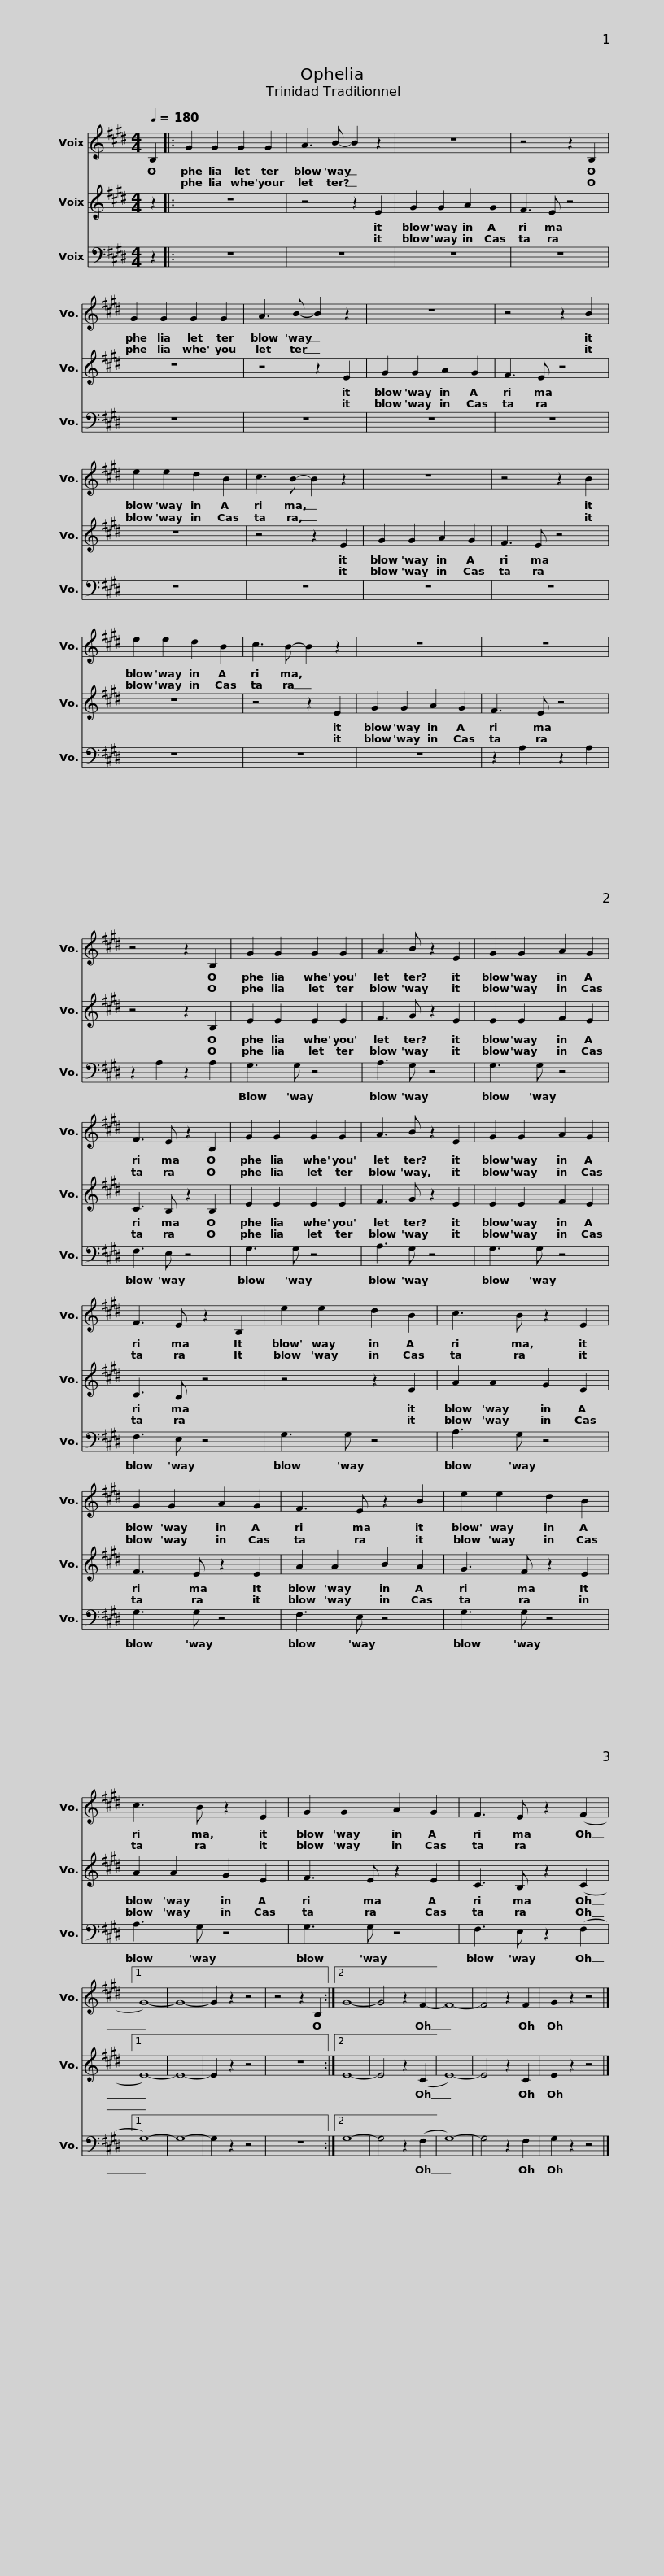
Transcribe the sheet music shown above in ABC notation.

X:1
%%score 1 2 3
L:1/8
Q:1/4=180
M:4/4
I:linebreak $
K:E
V:1 treble
V:2 treble
V:3 bass
V:1
 B,2 |: G2 G2 G2 G2 | A3 B- B2 z2 | z8 | z4 z2 B,2 | %5
 G2 G2 G2 G2 | A3 B- B2 z2 |$ z8 | z4 z2 B2 | e2 e2 d2 B2 | %10
 c3 B- B2 z2 | z8 | z4 z2 B2 | e2 e2 d2 B2 | c3 B- B2 z2 |$ %15
 z8 | z8 | z4 z2 B,2 | G2 G2 G2 G2 | A3 B z2 E2 | %20
 G2 G2 A2 G2 | F3 E z2 B,2 |$ G2 G2 G2 G2 | A3 B z2 E2 | G2 G2 A2 G2 | %25
 F3 E z2 B,2 | e2 e2 d2 B2 | c3 B z2 E2 |$ G2 G2 A2 G2 | F3 E z2 B2 | %30
 e2 e2 d2 B2 | c3 B z2 E2 | G2 G2 A2 G2 | F3 E z2 (F2 |1 G8-) |$ %35
 G8- | G2 z2 z4 | z4 z2 B,2 :|2 G8- | G4 z2 F2- | %40
 F8- | F4 z2 F2 | G2 z2 z4 |] %43
V:2
 z2 |: z8 | z4 z2 E2 | G2 G2 A2 G2 | F3 E z4 | %5
 z8 | z4 z2 E2 |$ G2 G2 A2 G2 | F3 E z4 | z8 | %10
 z4 z2 E2 | G2 G2 A2 G2 | F3 E z4 | z8 | z4 z2 E2 |$ %15
 G2 G2 A2 G2 | F3 E z4 | z4 z2 B,2 | E2 E2 E2 E2 | F3 G z2 E2 | %20
 E2 E2 F2 E2 | C3 B, z2 B,2 |$ E2 E2 E2 E2 | F3 G z2 E2 | E2 E2 F2 E2 | %25
 C3 B, z4 | z4 z2 E2 | A2 A2 G2 E2 |$ F3 E z2 E2 | A2 A2 B2 A2 | %30
 G3 F z2 E2 | A2 A2 G2 E2 | F3 E z2 E2 | C3 B, z2 (C2 |1 E8-) |$ %35
 E8- | E2 z2 z4 | z8 :|2 E8- | E4 z2 (C2 | %40
 E8-) | E4 z2 C2 | E2 z2 z4 |] %43
V:3
 z2 |: z8 | z8 | z8 | z8 | %5
 z8 | z8 |$ z8 | z8 | z8 | %10
 z8 | z8 | z8 | z8 | z8 |$ %15
 z8 | z2 A,2 z2 A,2 | z2 A,2 z2 A,2 | G,3 G, z4 | A,3 G, z4 | %20
 G,3 G, z4 | F,3 E, z4 |$ G,3 G, z4 | A,3 G, z4 | G,3 G, z4 | %25
 F,3 E, z4 | G,3 G, z4 | A,3 G, z4 |$ G,3 G, z4 | F,3 E, z4 | %30
 G,3 G, z4 | A,3 G, z4 | G,3 G, z4 | F,3 E, z2 (F,2 |1 G,8-) |$ %35
 G,8- | G,2 z2 z4 | z8 :|2 G,8- | G,4 z2 (F,2 | %40
 G,8-) | G,4 z2 F,2 | G,2 z2 z4 |] %43
